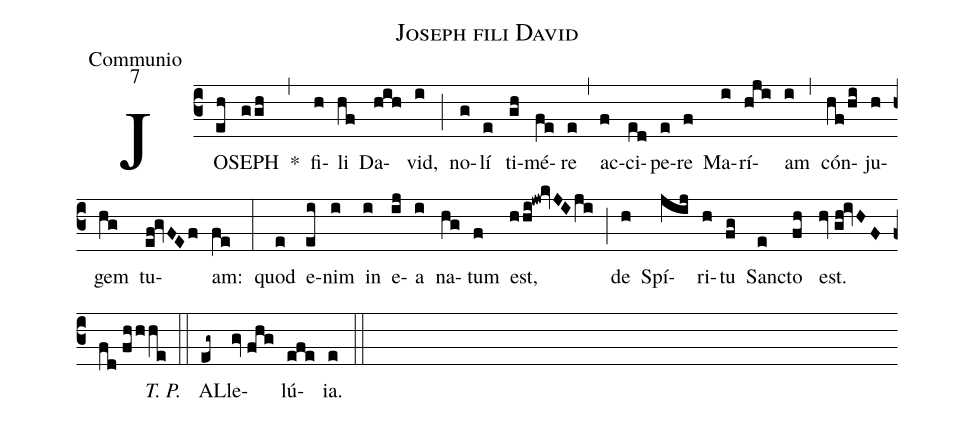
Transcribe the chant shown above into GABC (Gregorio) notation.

name:Joseph fili David;
office-part:Communio;
mode:7;
%%
(c3) JO(eh)SEPH(ggh) *(,) fi(h)li(hf) Da(hih)vid,(i) (;) no(g)lí(e) ti(gh)mé(fe)re(e) (,) ac(f)ci(ed)pe(e)re(f) Ma(i)rí(hji)am(i) (,) cón(hf/hi)ju(h)gem(hg) tu(ef!gvFEf)am:(fe) (:) quod(e) e(ei)nim(i) in(i) e(ij)a(i) na(hg)tum(f) est,(hhi!jw!kvJIji) (;) de(h) Spí(jij)ri(h)tu(fg) Sanc(e)to(fh) est.(hv//gh!ivHF/fd//fhhhe) <i>T. P. </i>(::) AL(eg~)le(gv//fhg)lú(efe)ia.(e) (::)
